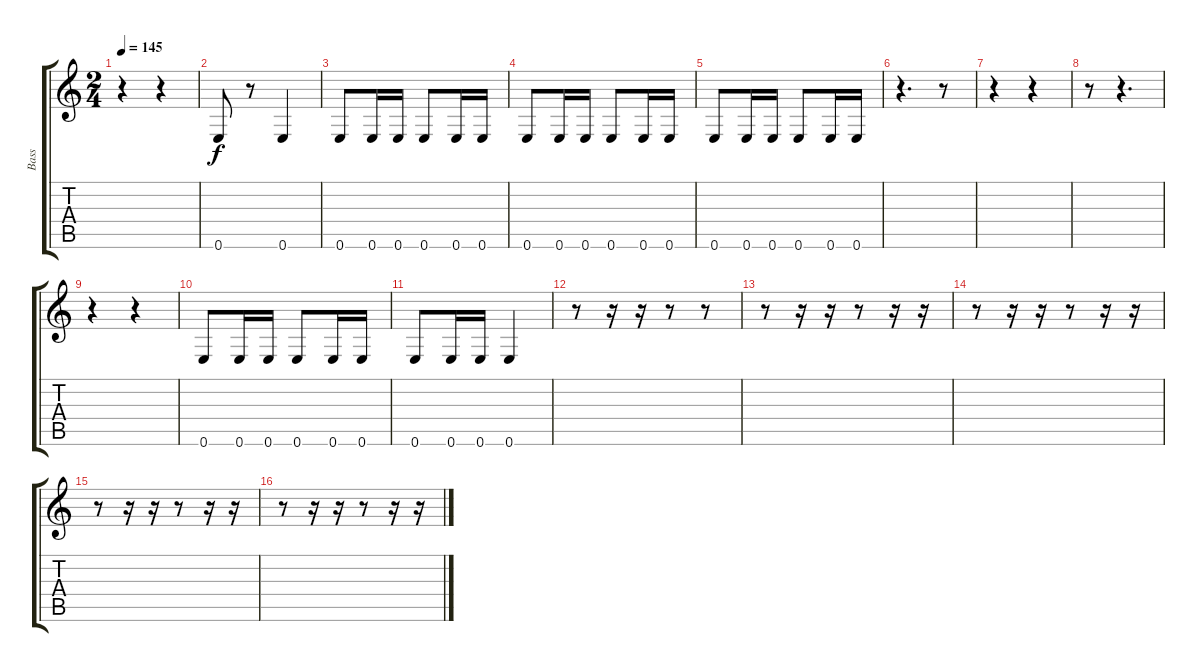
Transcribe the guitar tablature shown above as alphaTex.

\track ("Bass" "Bass") {instrument fretlessbass}
\staff {score tabs}
\tuning (E4 B3 G3 D3 A2 E2) {hide}
\ts (2 4)
\tempo 145
\clef g2
\ks c
r.4{dy f} r.4 |
0.6.8 r.8 0.6.4 |
0.6.8 0.6.16 0.6.16 0.6.8 0.6.16 0.6.16 |
0.6.8 0.6.16 0.6.16 0.6.8 0.6.16 0.6.16 |
0.6.8 0.6.16 0.6.16 0.6.8 0.6.16 0.6.16 |
r.4{d} r.8 |
r.4 r.4 |
r.8 r.4{d} |
r.4 r.4 |
0.6.8 0.6.16 0.6.16 0.6.8 0.6.16 0.6.16 |
0.6.8 0.6.16 0.6.16 0.6.4 |
r.8 r.16 r.16 r.8 r.8 |
r.8 r.16 r.16 r.8 r.16 r.16 |
r.8 r.16 r.16 r.8 r.16 r.16 |
r.8 r.16 r.16 r.8 r.16 r.16 |
r.8 r.16 r.16 r.8 r.16 r.16
